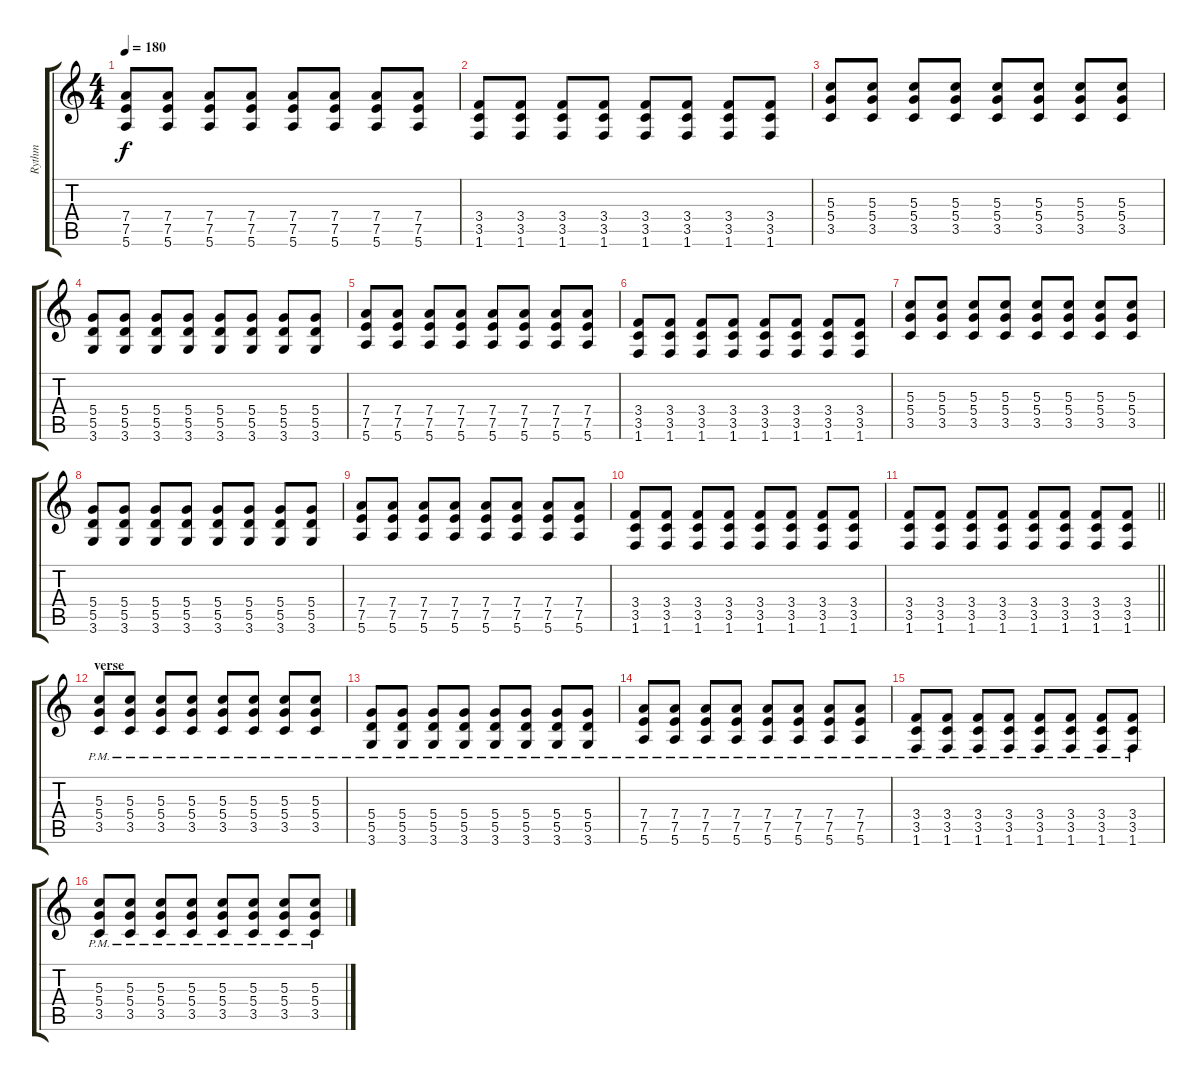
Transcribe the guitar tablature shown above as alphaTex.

\track ("Rythm" "Rythm") {instrument distortionguitar}
\staff {score tabs}
\tuning (E4 B3 G3 D3 A2 E2) {hide}
\ts (4 4)
\tempo 180
\clef g2
\ks c
(7.4 7.5 5.6).8{dy f} (7.4 7.5 5.6).8 (7.4 7.5 5.6).8 (7.4 7.5 5.6).8 (7.4 7.5 5.6).8 (7.4 7.5 5.6).8 (7.4 7.5 5.6).8 (7.4 7.5 5.6).8 |
(3.4 3.5 1.6).8 (3.4 3.5 1.6).8 (3.4 3.5 1.6).8 (3.4 3.5 1.6).8 (3.4 3.5 1.6).8 (3.4 3.5 1.6).8 (3.4 3.5 1.6).8 (3.4 3.5 1.6).8 |
(5.3 5.4 3.5).8 (5.3 5.4 3.5).8 (5.3 5.4 3.5).8 (5.3 5.4 3.5).8 (5.3 5.4 3.5).8 (5.3 5.4 3.5).8 (5.3 5.4 3.5).8 (5.3 5.4 3.5).8 |
(5.4 5.5 3.6).8 (5.4 5.5 3.6).8 (5.4 5.5 3.6).8 (5.4 5.5 3.6).8 (5.4 5.5 3.6).8 (5.4 5.5 3.6).8 (5.4 5.5 3.6).8 (5.4 5.5 3.6).8 |
(7.4 7.5 5.6).8 (7.4 7.5 5.6).8 (7.4 7.5 5.6).8 (7.4 7.5 5.6).8 (7.4 7.5 5.6).8 (7.4 7.5 5.6).8 (7.4 7.5 5.6).8 (7.4 7.5 5.6).8 |
(3.4 3.5 1.6).8 (3.4 3.5 1.6).8 (3.4 3.5 1.6).8 (3.4 3.5 1.6).8 (3.4 3.5 1.6).8 (3.4 3.5 1.6).8 (3.4 3.5 1.6).8 (3.4 3.5 1.6).8 |
(5.3 5.4 3.5).8 (5.3 5.4 3.5).8 (5.3 5.4 3.5).8 (5.3 5.4 3.5).8 (5.3 5.4 3.5).8 (5.3 5.4 3.5).8 (5.3 5.4 3.5).8 (5.3 5.4 3.5).8 |
(5.4 5.5 3.6).8 (5.4 5.5 3.6).8 (5.4 5.5 3.6).8 (5.4 5.5 3.6).8 (5.4 5.5 3.6).8 (5.4 5.5 3.6).8 (5.4 5.5 3.6).8 (5.4 5.5 3.6).8 |
(7.4 7.5 5.6).8 (7.4 7.5 5.6).8 (7.4 7.5 5.6).8 (7.4 7.5 5.6).8 (7.4 7.5 5.6).8 (7.4 7.5 5.6).8 (7.4 7.5 5.6).8 (7.4 7.5 5.6).8 |
(3.4 3.5 1.6).8 (3.4 3.5 1.6).8 (3.4 3.5 1.6).8 (3.4 3.5 1.6).8 (3.4 3.5 1.6).8 (3.4 3.5 1.6).8 (3.4 3.5 1.6).8 (3.4 3.5 1.6).8 |
\barLineRight lightlight
(3.4 3.5 1.6).8 (3.4 3.5 1.6).8 (3.4 3.5 1.6).8 (3.4 3.5 1.6).8 (3.4 3.5 1.6).8 (3.4 3.5 1.6).8 (3.4 3.5 1.6).8 (3.4 3.5 1.6).8 |
\section ("" "verse")
(5.3{pm} 5.4{pm} 3.5{pm}).8 (5.3{pm} 5.4{pm} 3.5{pm}).8 (5.3{pm} 5.4{pm} 3.5{pm}).8 (5.3{pm} 5.4{pm} 3.5{pm}).8 (5.3{pm} 5.4{pm} 3.5{pm}).8 (5.3{pm} 5.4{pm} 3.5{pm}).8 (5.3{pm} 5.4{pm} 3.5{pm}).8 (5.3{pm} 5.4{pm} 3.5{pm}).8 |
(5.4{pm} 5.5{pm} 3.6{pm}).8 (5.4{pm} 5.5{pm} 3.6{pm}).8 (5.4{pm} 5.5{pm} 3.6{pm}).8 (5.4{pm} 5.5{pm} 3.6{pm}).8 (5.4{pm} 5.5{pm} 3.6{pm}).8 (5.4{pm} 5.5{pm} 3.6{pm}).8 (5.4{pm} 5.5{pm} 3.6{pm}).8 (5.4{pm} 5.5{pm} 3.6{pm}).8 |
(7.4{pm} 7.5{pm} 5.6{pm}).8 (7.4{pm} 7.5{pm} 5.6{pm}).8 (7.4{pm} 7.5{pm} 5.6{pm}).8 (7.4{pm} 7.5{pm} 5.6{pm}).8 (7.4{pm} 7.5{pm} 5.6{pm}).8 (7.4{pm} 7.5{pm} 5.6{pm}).8 (7.4{pm} 7.5{pm} 5.6{pm}).8 (7.4{pm} 7.5{pm} 5.6{pm}).8 |
(3.4{pm} 3.5{pm} 1.6{pm}).8 (3.4{pm} 3.5{pm} 1.6{pm}).8 (3.4{pm} 3.5{pm} 1.6{pm}).8 (3.4{pm} 3.5{pm} 1.6{pm}).8 (3.4{pm} 3.5{pm} 1.6{pm}).8 (3.4{pm} 3.5{pm} 1.6{pm}).8 (3.4{pm} 3.5{pm} 1.6{pm}).8 (3.4{pm} 3.5{pm} 1.6{pm}).8 |
(5.3{pm} 5.4{pm} 3.5{pm}).8 (5.3{pm} 5.4{pm} 3.5{pm}).8 (5.3{pm} 5.4{pm} 3.5{pm}).8 (5.3{pm} 5.4{pm} 3.5{pm}).8 (5.3{pm} 5.4{pm} 3.5{pm}).8 (5.3{pm} 5.4{pm} 3.5{pm}).8 (5.3{pm} 5.4{pm} 3.5{pm}).8 (5.3{pm} 5.4{pm} 3.5{pm}).8
